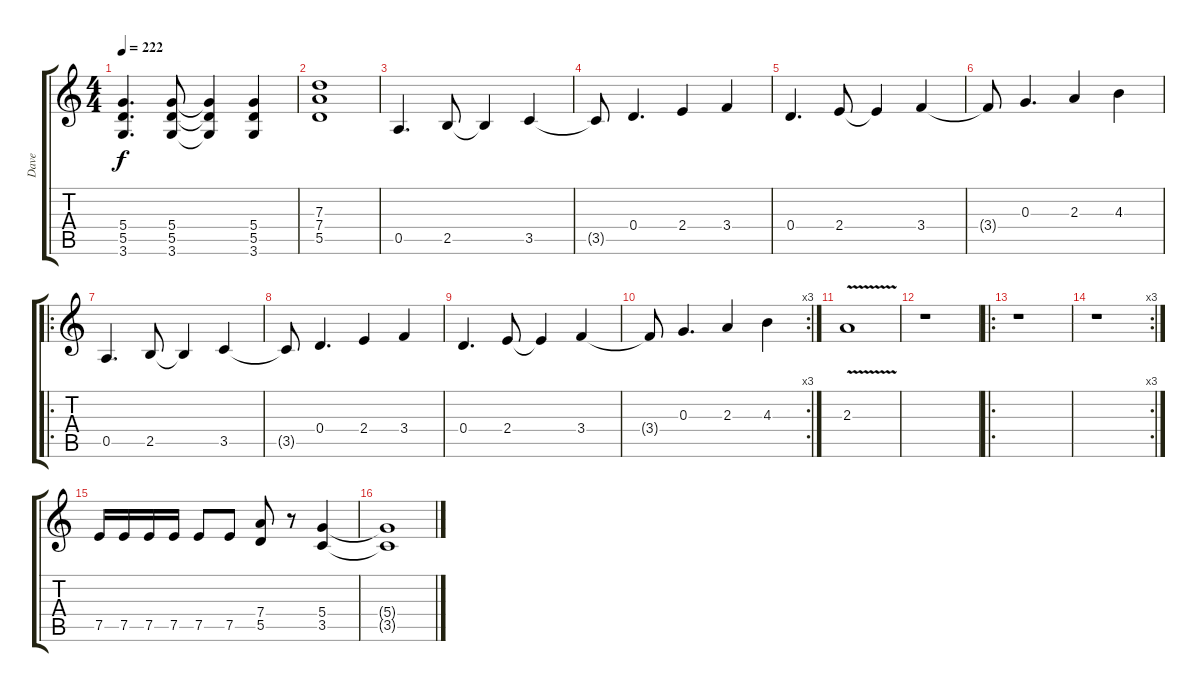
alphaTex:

\track ("Dave" "Dave") {instrument distortionguitar}
\staff {score tabs}
\tuning (E4 B3 G3 D3 A2 E2) {hide}
\ts (4 4)
\tempo 222
\clef g2
\ks c
(5.4 5.5 3.6).4{d dy f} (5.4 5.5 3.6).8 (5.4{t} 5.5{t} 3.6{t}).4 (5.4 5.5 3.6).4 |
(7.3 7.4 5.5).1 |
0.5.4{d} 2.5.8 2.5{t}.4 3.5.4 |
3.5{t}.8 0.4.4{d} 2.4.4 3.4.4 |
0.4.4{d} 2.4.8 2.4{t}.4 3.4.4 |
3.4{t}.8 0.3.4{d} 2.3.4 4.3.4 |
\ro
0.5.4{d} 2.5.8 2.5{t}.4 3.5.4 |
3.5{t}.8 0.4.4{d} 2.4.4 3.4.4 |
0.4.4{d} 2.4.8 2.4{t}.4 3.4.4 |
\rc 3
3.4{t}.8 0.3.4{d} 2.3.4 4.3.4 |
2.3{v}.1 |
r.1 |
\ro
r.1 |
\rc 3
r.1 |
7.5.16 7.5.16 7.5.16 7.5.16 7.5.8 7.5.8 (7.4 5.5).8 r.8 (5.4 3.5).4 |
(5.4{t} 3.5{t}).1
